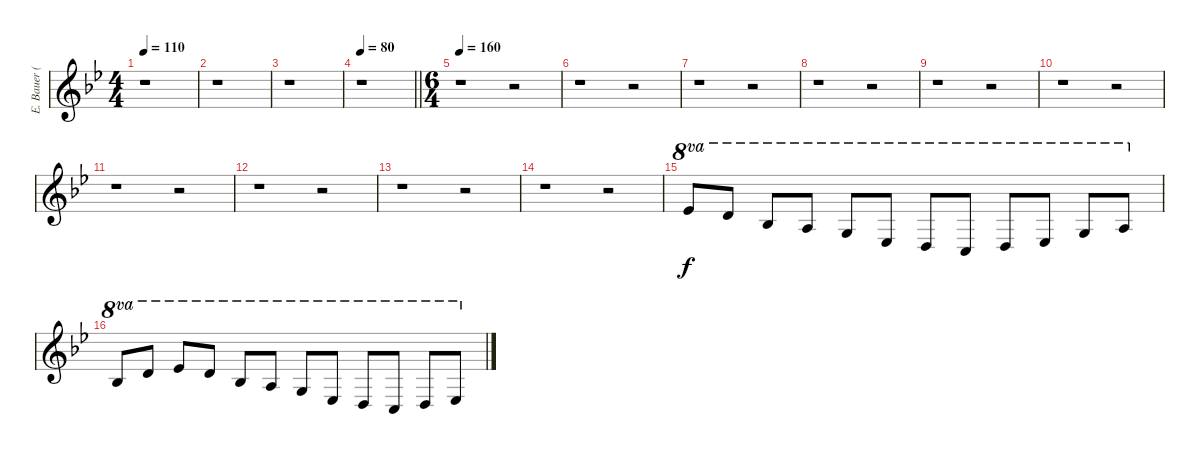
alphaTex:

\track ("E. Bauer (Keyboard)" "E. Bauer (") {instrument acousticgrandpiano}
\staff {score}
\tuning (E4 B3 G3 D3 A2 E2) {hide}
\ts (4 4)
\tempo 110
\clef g2
\ks gminor
r.1{dy f} |
r.1 |
r.1 |
\tempo 80
\barLineRight lightlight
r.1 |
\ts (6 4)
\tempo 160
r.1 r.2 |
r.1 r.2 |
r.1 r.2 |
r.1 r.2 |
r.1 r.2 |
r.1 r.2 |
r.1 r.2 |
r.1 r.2 |
r.1 r.2 |
r.1 r.2 |
16.2.8{ot 8va instrument pad3polysynth} 15.2.8{ot 8va} 15.3.8{ot 8va} 14.3.8{ot 8va} 12.3.8{ot 8va} 13.4.8{ot 8va} 12.4.8{ot 8va} 10.4.8{ot 8va} 12.4.8{ot 8va} 13.4.8{ot 8va} 12.3.8{ot 8va} 14.3.8{ot 8va} |
15.3.8{ot 8va} 15.2.8{ot 8va} 16.2.8{ot 8va} 15.2.8{ot 8va} 15.3.8{ot 8va} 14.3.8{ot 8va} 12.3.8{ot 8va} 13.4.8{ot 8va} 12.4.8{ot 8va} 10.4.8{ot 8va} 12.4.8{ot 8va} 13.4.8{ot 8va}
